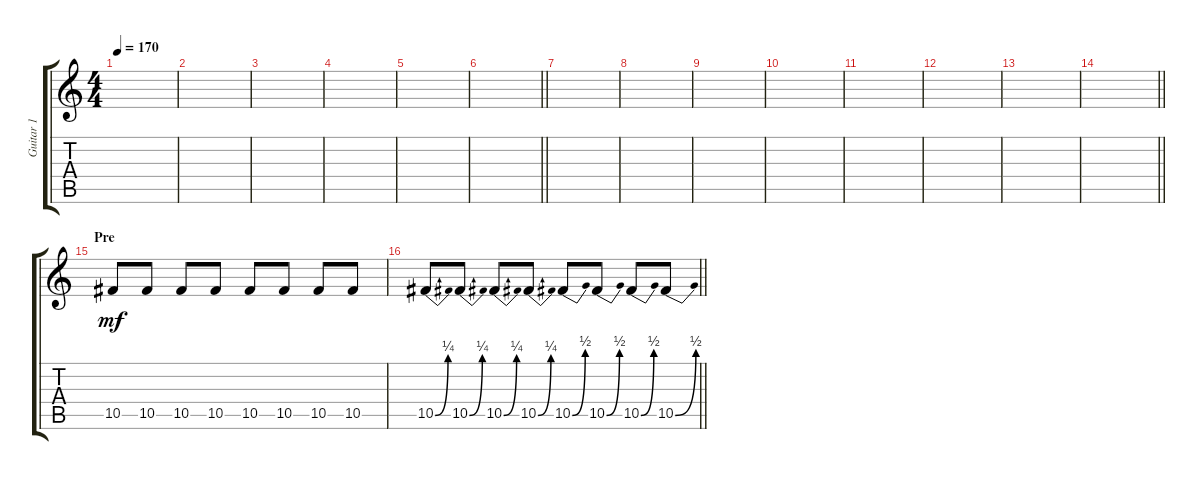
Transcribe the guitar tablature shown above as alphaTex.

\track ("Guitar 1" "Guitar 1") {instrument distortionguitar}
\staff {score tabs}
\tuning (Eb4 Bb3 Gb3 Db3 Ab2 Eb2) {hide}
\ts (4 4)
\tempo 170
\clef g2
\ks c
|
|
|
|
|
\barLineRight lightlight
|
|
|
|
|
|
|
|
\barLineRight lightlight
|
\section ("" "Pre")
10.5.8{dy mf volume 13} 10.5.8 10.5.8 10.5.8 10.5.8 10.5.8 10.5.8 10.5.8 |
\barLineRight lightlight
10.5{be (bend 0 0 60 1)}.8 10.5{be (bend 0 0 60 1)}.8 10.5{be (bend 0 0 60 1)}.8 10.5{be (bend 0 0 60 1)}.8 10.5{be (bend 0 0 60 2)}.8 10.5{be (bend 0 0 60 2)}.8 10.5{be (bend 0 0 60 2)}.8 10.5{be (bend 0 0 60 2)}.8
